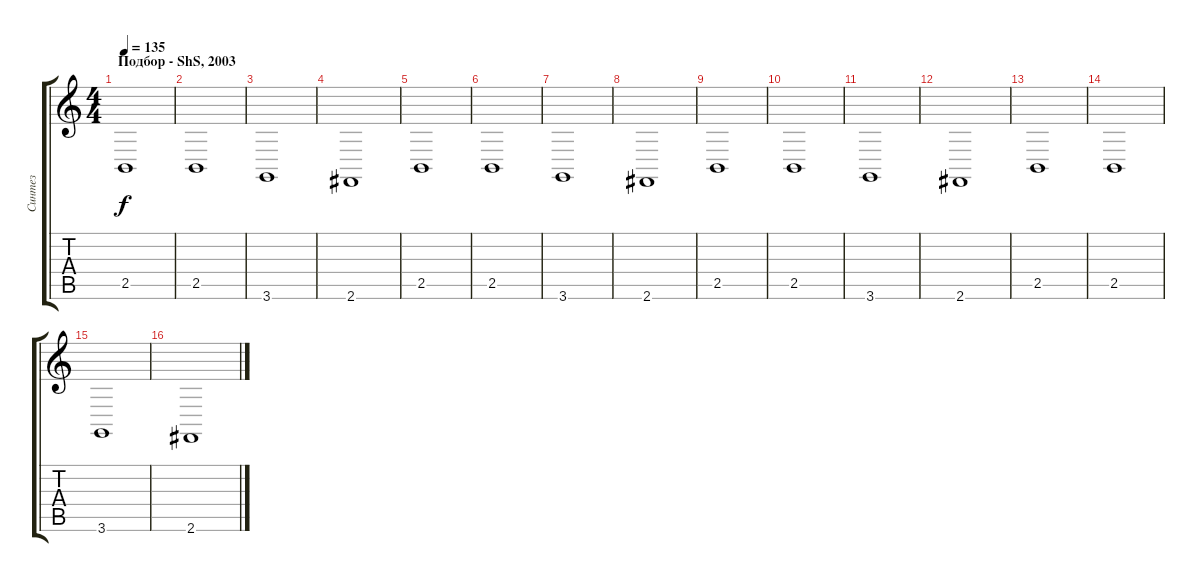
\track ("Синтез" "Синтез") {instrument synthstrings1}
\staff {score tabs}
\tuning (E4 B3 G3 D3 A2 E2) {hide}
\ts (4 4)
\section ("" "Подбор - ShS, 2003")
\tempo 135
\clef g2
\ks c
2.5.1{dy f instrument synthstrings1} |
2.5.1 |
3.6.1 |
2.6.1 |
2.5.1 |
2.5.1 |
3.6.1 |
2.6.1 |
2.5.1{volume 13} |
2.5.1 |
3.6.1 |
2.6.1 |
2.5.1 |
2.5.1 |
3.6.1 |
2.6.1
